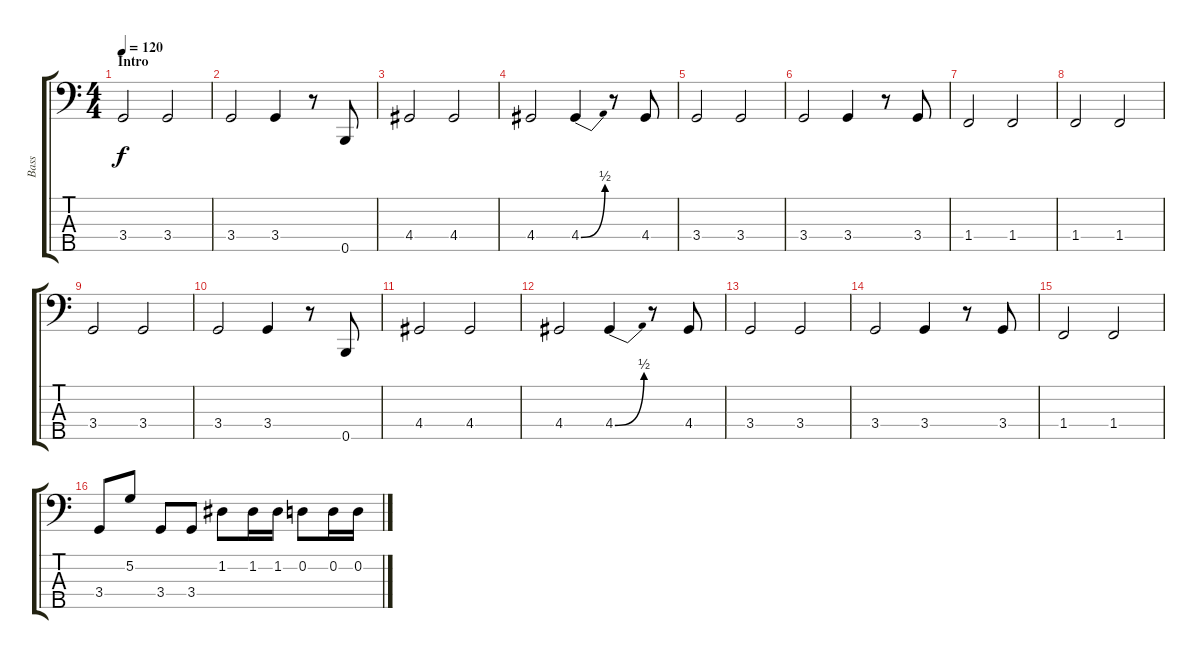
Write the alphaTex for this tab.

\track ("Bass" "Bass") {instrument electricbassfinger}
\staff {score tabs}
\tuning (G2 D2 A1 E1 B0) {hide}
\ts (4 4)
\section ("" "Intro")
\tempo 120
\clef f4
\ks c
3.4.2{dy f instrument electricbassfinger} 3.4.2 |
3.4.2 3.4.4 r.8 0.5.8 |
4.4.2 4.4.2 |
4.4.2 4.4{be (bend 0 0 60 2)}.4 r.8 4.4.8 |
3.4.2 3.4.2 |
3.4.2 3.4.4 r.8 3.4.8 |
1.4.2 1.4.2 |
1.4.2 1.4.2 |
3.4.2 3.4.2 |
3.4.2 3.4.4 r.8 0.5.8 |
4.4.2 4.4.2 |
4.4.2 4.4{be (bend 0 0 60 2)}.4 r.8 4.4.8 |
3.4.2 3.4.2 |
3.4.2 3.4.4 r.8 3.4.8 |
1.4.2 1.4.2 |
3.4.8 5.2.8 3.4.8 3.4.8 1.2.8 1.2.16 1.2.16 0.2.8 0.2.16 0.2.16
